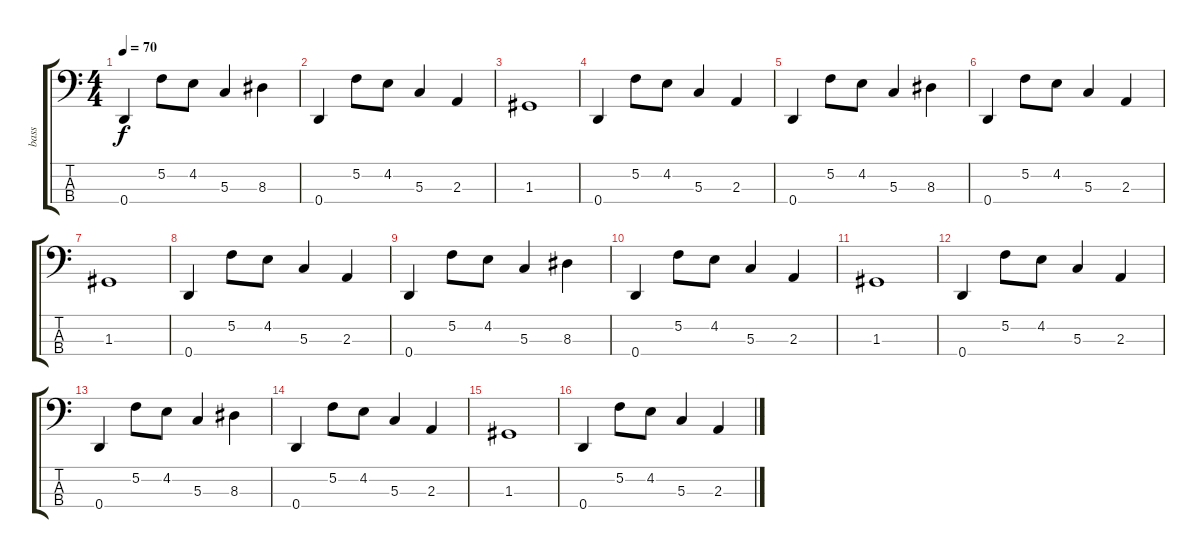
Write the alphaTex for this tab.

\track ("bass" "bass") {instrument electricbasspick}
\staff {score tabs}
\tuning (F2 C2 G1 D1) {hide}
\ts (4 4)
\tempo 70
\clef f4
\ks c
0.4.4{dy f} 5.2.8 4.2.8 5.3.4 8.3.4 |
0.4.4 5.2.8 4.2.8 5.3.4 2.3.4 |
1.3.1 |
0.4.4 5.2.8 4.2.8 5.3.4 2.3.4 |
0.4.4 5.2.8 4.2.8 5.3.4 8.3.4 |
0.4.4 5.2.8 4.2.8 5.3.4 2.3.4 |
1.3.1 |
0.4.4 5.2.8 4.2.8 5.3.4 2.3.4 |
0.4.4 5.2.8 4.2.8 5.3.4 8.3.4 |
0.4.4 5.2.8 4.2.8 5.3.4 2.3.4 |
1.3.1 |
0.4.4 5.2.8 4.2.8 5.3.4 2.3.4 |
0.4.4 5.2.8 4.2.8 5.3.4 8.3.4 |
0.4.4 5.2.8 4.2.8 5.3.4 2.3.4 |
1.3.1 |
0.4.4 5.2.8 4.2.8 5.3.4 2.3.4
